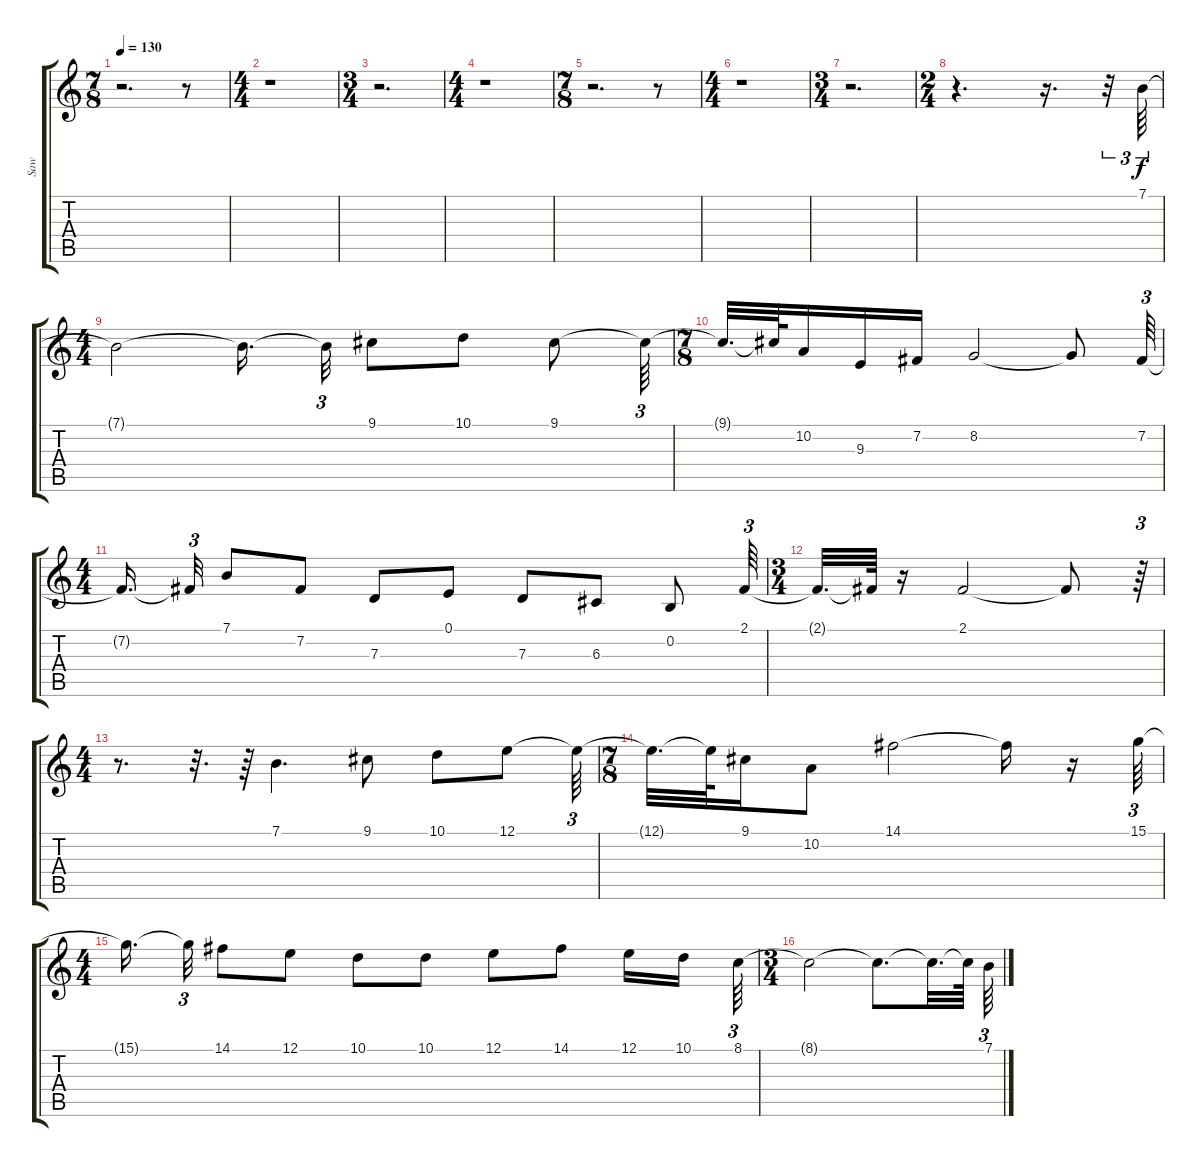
\track ("Saw" "Saw") {instrument lead2sawtooth}
\staff {score tabs}
\tuning (E4 B3 G3 D3 A2 E2) {hide}
\ts (7 8)
\tempo 130
\clef g2
\ks c
r.2{d dy f} r.8 |
\ts (4 4)
r.1 |
\ts (3 4)
r.2{d} |
\ts (4 4)
r.1 |
\ts (7 8)
r.2{d} r.8 |
\ts (4 4)
r.1 |
\ts (3 4)
r.2{d} |
\ts (2 4)
r.4{d} r.16{d} r.32{tu (3 2)} 7.1.64{tu (3 2)} |
\ts (4 4)
7.1{t}.2 7.1{t}.16{d} 7.1{t}.32{tu (3 2)} 9.1.8 10.1.8 9.1.8 9.1{t}.64{tu (3 2)} |
\ts (7 8)
9.1{t}.32{d} 9.1{t}.64 10.2.16 9.3.16 7.2.16 8.2.2 8.2{t}.8 7.2.64{tu (3 2)} |
\ts (4 4)
7.2{t}.16{d} 7.2{t}.32{tu (3 2)} 7.1.8 7.2.8 7.3.8 0.1.8 7.3.8 6.3.8 0.2.8 2.1.64{tu (3 2)} |
\ts (3 4)
2.1{t}.32{d} 2.1{t}.64 r.16 2.1.2 2.1{t}.8 r.64{tu (3 2)} |
\ts (4 4)
r.8{d} r.32{d} r.64 7.1.4{d} 9.1.8 10.1.8 12.1.8 12.1{t}.64{tu (3 2)} |
\ts (7 8)
12.1{t}.32{d} 12.1{t}.64 9.1.16 10.2.8 14.1.2 14.1{t}.16 r.16 15.1.64{tu (3 2)} |
\ts (4 4)
15.1{t}.16{d} 15.1{t}.32{tu (3 2)} 14.1.8 12.1.8 10.1.8 10.1.8 12.1.8 14.1.8 12.1.16 10.1.16 8.1.64{tu (3 2)} |
\ts (3 4)
8.1{t}.2 8.1{t}.8{d} 8.1{t}.32{d} 8.1{t}.64 7.1.64{tu (3 2)}
